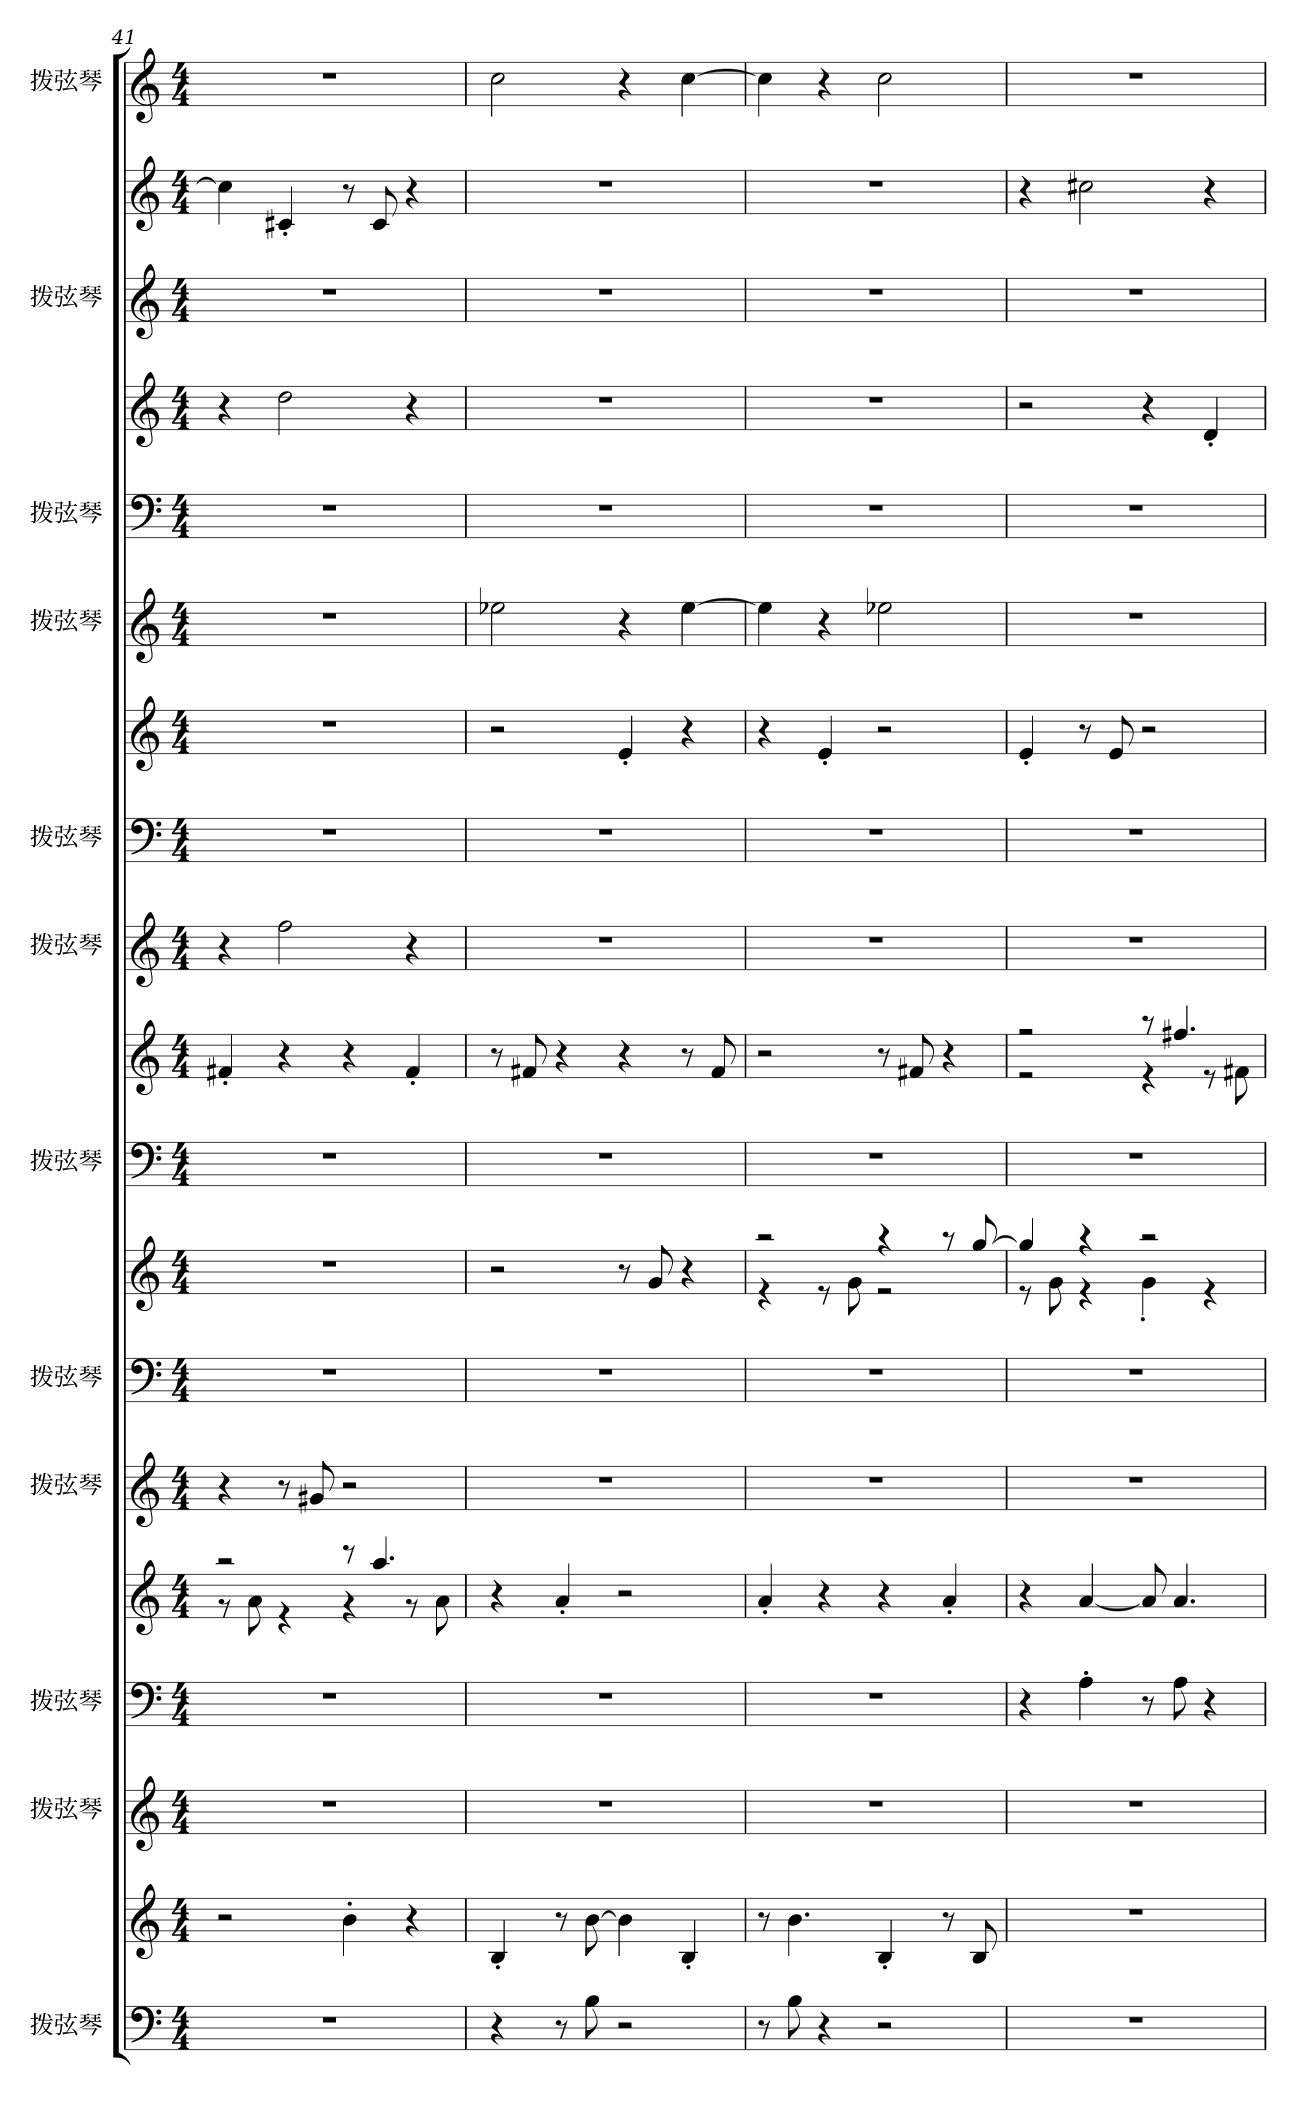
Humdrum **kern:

**kern	**kern	**kern	**kern	**kern	**kern	**kern	**kern	**kern	**kern	**kern	**kern	**kern	**kern	**kern	**kern	**kern	**kern	**kern
*part12	*part12	*part11	*part10	*part10	*part9	*part8	*part8	*part7	*part7	*part6	*part5	*part5	*part4	*part3	*part3	*part2	*part2	*part1
*staff19	*staff18	*staff17	*staff16	*staff15	*staff14	*staff13	*staff12	*staff11	*staff10	*staff9	*staff8	*staff7	*staff6	*staff5	*staff4	*staff3	*staff2	*staff1
*I"拨弦琴	*	*I"拨弦琴	*I"拨弦琴	*	*I"拨弦琴	*I"拨弦琴	*	*I"拨弦琴	*	*I"拨弦琴	*I"拨弦琴	*	*I"拨弦琴	*I"拨弦琴	*	*I"拨弦琴	*	*I"拨弦琴
*clefF4	*clefG2	*clefG2	*clefF4	*clefG2	*clefG2	*clefF4	*clefG2	*clefF4	*clefG2	*clefG2	*clefF4	*clefG2	*clefG2	*clefF4	*clefG2	*clefG2	*clefG2	*clefG2
*k[]	*k[]	*k[]	*k[]	*k[]	*k[]	*k[]	*k[]	*k[]	*k[]	*k[]	*k[]	*k[]	*k[]	*k[]	*k[]	*k[]	*k[]	*k[]
*M4/4	*M4/4	*M4/4	*M4/4	*M4/4	*M4/4	*M4/4	*M4/4	*M4/4	*M4/4	*M4/4	*M4/4	*M4/4	*M4/4	*M4/4	*M4/4	*M4/4	*M4/4	*M4/4
=41	=41	=41	=41	=41	=41	=41	=41	=41	=41	=41	=41	=41	=41	=41	=41	=41	=41	=41
*	*	*	*	*^	*	*	*	*	*	*	*	*	*	*	*	*	*	*
1r	2r	1r	1r	2r	8r	4r	1r	1r	1r	4f#X'/	4r	1r	1r	1r	1r	4r	1r	4cc#\]	1r
.	.	.	.	.	8a\	.	.	.	.	.	.	.	.	.	.	.	.	.	.
.	.	.	.	.	4r	8r	.	.	.	4r	2ff\	.	.	.	.	2dd\	.	4c#X'/	.
.	.	.	.	.	.	8g#X/	.	.	.	.	.	.	.	.	.	.	.	.	.
.	4b'\	.	.	8r	4r	2r	.	.	.	4r	.	.	.	.	.	.	.	8r	.
.	.	.	.	4.aa/	.	.	.	.	.	.	.	.	.	.	.	.	.	8c#/	.
.	4r	.	.	.	8r	.	.	.	.	4f#'/	4r	.	.	.	.	4r	.	4r	.
.	.	.	.	.	8a\	.	.	.	.	.	.	.	.	.	.	.	.	.	.
*	*	*	*	*v	*v	*	*	*	*	*	*	*	*	*	*	*	*	*	*
!!LO:PB:g=z
=42	=42	=42	=42	=42	=42	=42	=42	=42	=42	=42	=42	=42	=42	=42	=42	=42	=42	=42
4r	4B'/	1r	1r	4r	1r	1r	2r	1r	8r	1r	1r	2r	2ee-X\	1r	1r	1r	1r	2cc\
.	.	.	.	.	.	.	.	.	8f#X/	.	.	.	.	.	.	.	.	.
8r	8r	.	.	4a'/	.	.	.	.	4r	.	.	.	.	.	.	.	.	.
8B\	[8b\	.	.	.	.	.	.	.	.	.	.	.	.	.	.	.	.	.
2r	4b\]	.	.	2r	.	.	8r	.	4r	.	.	4e'/	4r	.	.	.	.	4r
.	.	.	.	.	.	.	8g/	.	.	.	.	.	.	.	.	.	.	.
.	4B'/	.	.	.	.	.	4r	.	8r	.	.	4r	[4ee-\	.	.	.	.	[4cc\
.	.	.	.	.	.	.	.	.	8f#/	.	.	.	.	.	.	.	.	.
=43	=43	=43	=43	=43	=43	=43	=43	=43	=43	=43	=43	=43	=43	=43	=43	=43	=43	=43
*	*	*	*	*	*	*	*^	*	*	*	*	*	*	*	*	*	*	*
8r	8r	1r	1r	4a'/	1r	1r	2r	4r	1r	2r	1r	1r	4r	4ee-\]	1r	1r	1r	1r	4cc\]
8B\	4.b\	.	.	.	.	.	.	.	.	.	.	.	.	.	.	.	.	.	.
4r	.	.	.	4r	.	.	.	8r	.	.	.	.	4e'/	4r	.	.	.	.	4r
.	.	.	.	.	.	.	.	8g\	.	.	.	.	.	.	.	.	.	.	.
2r	4B'/	.	.	4r	.	.	4r	2r	.	8r	.	.	2r	2ee-X\	.	.	.	.	2cc\
.	.	.	.	.	.	.	.	.	.	8f#X/	.	.	.	.	.	.	.	.	.
.	8r	.	.	4a'/	.	.	8r	.	.	4r	.	.	.	.	.	.	.	.	.
.	8B/	.	.	.	.	.	[8gg/	.	.	.	.	.	.	.	.	.	.	.	.
=44	=44	=44	=44	=44	=44	=44	=44	=44	=44	=44	=44	=44	=44	=44	=44	=44	=44	=44	=44
*	*	*	*	*	*	*	*	*	*	*^	*	*	*	*	*	*	*	*	*
1r	1r	1r	4r	4r	1r	1r	4gg/]	8r	1r	2r	2r	1r	1r	4e'/	1r	1r	2r	1r	4r	1r
.	.	.	.	.	.	.	.	8g\	.	.	.	.	.	.	.	.	.	.	.	.
.	.	.	4A'\	[4a/	.	.	4r	4r	.	.	.	.	.	8r	.	.	.	.	2cc#X\	.
.	.	.	.	.	.	.	.	.	.	.	.	.	.	8e/	.	.	.	.	.	.
.	.	.	8r	8a/]	.	.	2r	4g'\	.	8r	4r	.	.	2r	.	.	4r	.	.	.
.	.	.	8A\	4.a/	.	.	.	.	.	4.ff#X/	.	.	.	.	.	.	.	.	.	.
.	.	.	4r	.	.	.	.	4r	.	.	8r	.	.	.	.	.	4d'/	.	4r	.
.	.	.	.	.	.	.	.	.	.	.	8f#X\	.	.	.	.	.	.	.	.	.
*	*	*	*	*	*	*	*v	*v	*	*v	*v	*	*	*	*	*	*	*	*	*
=	=	=	=	=	=	=	=	=	=	=	=	=	=	=	=	=	=	=
*-	*-	*-	*-	*-	*-	*-	*-	*-	*-	*-	*-	*-	*-	*-	*-	*-	*-	*-
